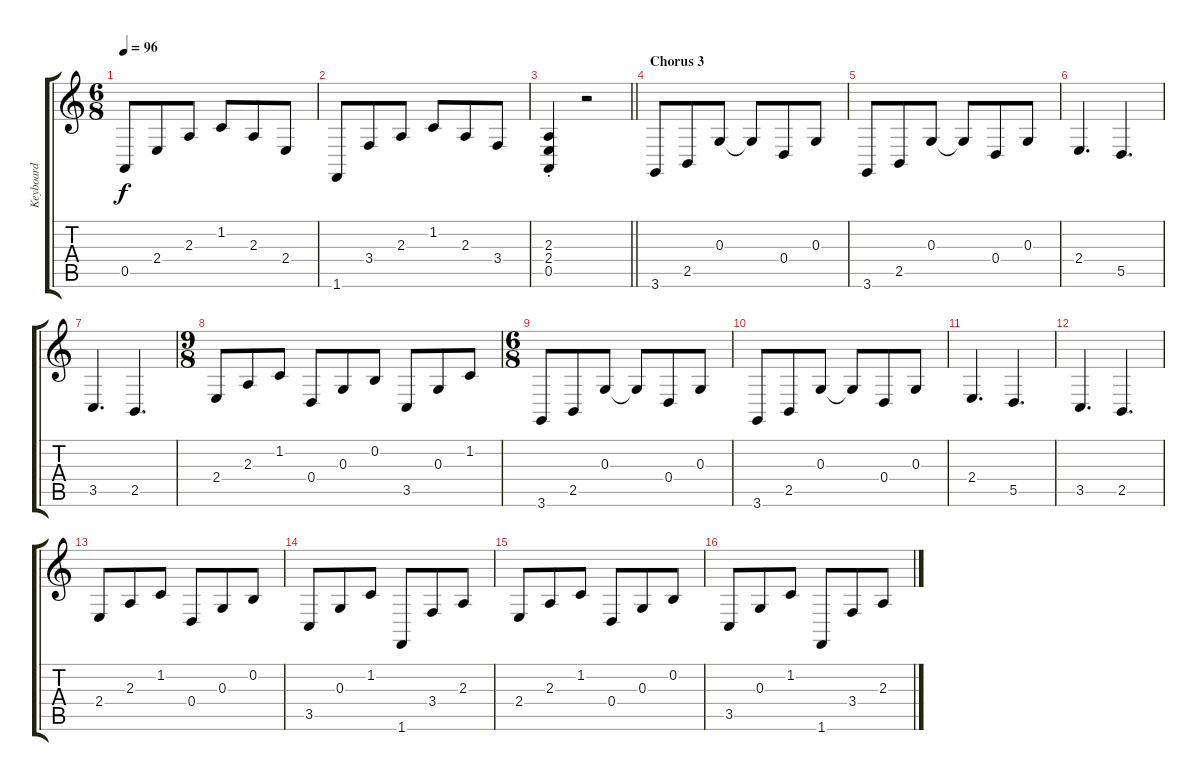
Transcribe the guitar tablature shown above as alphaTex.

\track ("Keyboard" "Keyboard") {instrument electricpiano1}
\staff {score tabs}
\tuning (E4 B3 G3 D3 A2 E2) {hide}
\ts (6 8)
\tempo 96
\clef g2
\ks c
0.5.8{dy f} 2.4.8 2.3.8 1.2.8 2.3.8 2.4.8 |
1.6.8 3.4.8 2.3.8 1.2.8 2.3.8 3.4.8 |
\barLineRight lightlight
(2.3{st} 2.4{st} 0.5{st}).4 r.2 |
\section ("" "Chorus 3")
3.6.8 2.5.8 0.3.8 0.3{t}.8 0.4.8 0.3.8 |
3.6.8 2.5.8 0.3.8 0.3{t}.8 0.4.8 0.3.8 |
2.4.4{d} 5.5.4{d} |
3.5.4{d} 2.5.4{d} |
\ts (9 8)
2.4.8 2.3.8 1.2.8 0.4.8 0.3.8 0.2.8 3.5.8 0.3.8 1.2.8 |
\ts (6 8)
3.6.8 2.5.8 0.3.8 0.3{t}.8 0.4.8 0.3.8 |
3.6.8 2.5.8 0.3.8 0.3{t}.8 0.4.8 0.3.8 |
2.4.4{d} 5.5.4{d} |
3.5.4{d} 2.5.4{d} |
2.4.8 2.3.8 1.2.8 0.4.8 0.3.8 0.2.8 |
3.5.8 0.3.8 1.2.8 1.6.8 3.4.8 2.3.8 |
2.4.8 2.3.8 1.2.8 0.4.8 0.3.8 0.2.8 |
3.5.8 0.3.8 1.2.8 1.6.8 3.4.8 2.3.8
